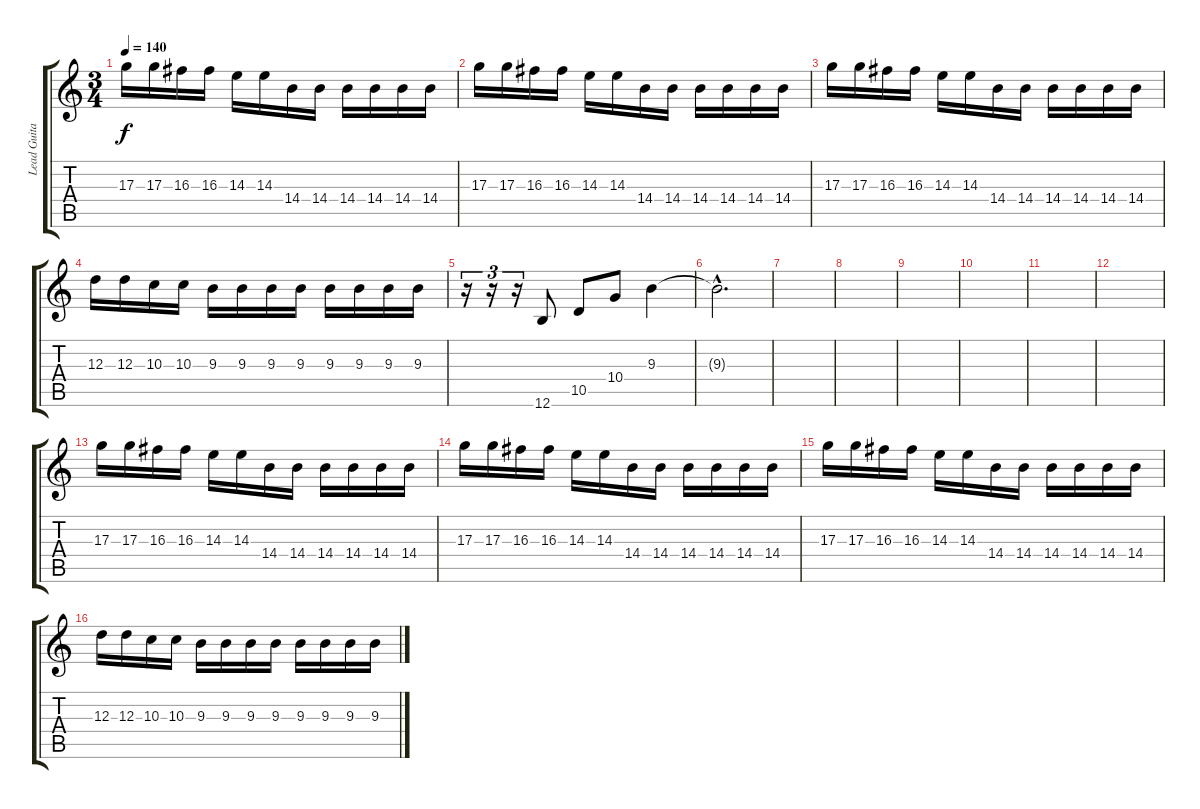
\track ("Lead Guitar II" "Lead Guita") {instrument distortionguitar}
\staff {score tabs}
\tuning (B3 Gb3 D3 A2 E2 B1) {hide}
\ts (3 4)
\tempo 140
\clef g2
\ks c
17.3.16{dy f} 17.3.16 16.3.16 16.3.16 14.3.16 14.3.16 14.4.16 14.4.16 14.4.16 14.4.16 14.4.16 14.4.16 |
17.3.16 17.3.16 16.3.16 16.3.16 14.3.16 14.3.16 14.4.16 14.4.16 14.4.16 14.4.16 14.4.16 14.4.16 |
17.3.16 17.3.16 16.3.16 16.3.16 14.3.16 14.3.16 14.4.16 14.4.16 14.4.16 14.4.16 14.4.16 14.4.16 |
12.3.16 12.3.16 10.3.16 10.3.16 9.3.16 9.3.16 9.3.16 9.3.16 9.3.16 9.3.16 9.3.16 9.3.16 |
r.16{tu (3 2)} r.16{tu (3 2)} r.16{tu (3 2)} 12.6.8 10.5.8 10.4.8 9.3.4 |
9.3{hac t}.2{d} |
|
|
|
|
|
|
17.3.16 17.3.16 16.3.16 16.3.16 14.3.16 14.3.16 14.4.16 14.4.16 14.4.16 14.4.16 14.4.16 14.4.16 |
17.3.16 17.3.16 16.3.16 16.3.16 14.3.16 14.3.16 14.4.16 14.4.16 14.4.16 14.4.16 14.4.16 14.4.16 |
17.3.16 17.3.16 16.3.16 16.3.16 14.3.16 14.3.16 14.4.16 14.4.16 14.4.16 14.4.16 14.4.16 14.4.16 |
12.3.16 12.3.16 10.3.16 10.3.16 9.3.16 9.3.16 9.3.16 9.3.16 9.3.16 9.3.16 9.3.16 9.3.16
